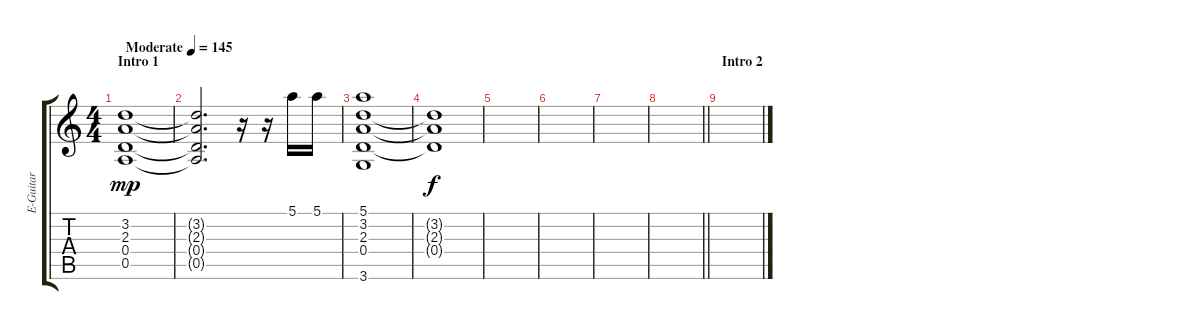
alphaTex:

\track ("E-Guitar" "E-Guitar") {instrument acousticguitarsteel}
\staff {score tabs}
\tuning (E4 B3 G3 D3 A2 E2) {hide}
\ts (4 4)
\section ("" "Intro 1")
\tempo (145 "Moderate")
\clef g2
\ks c
(3.2 2.3 0.4 0.5).1{dy mp instrument acousticguitarsteel} |
(3.2{t} 2.3{t} 0.4{t} 0.5{t}).2{d} r.16 r.16 5.1.16 5.1.16 |
(5.1 3.2 2.3 0.4 3.6).1 |
(3.2{t} 2.3{t} 0.4{t}).1{dy f} |
|
|
|
\barLineRight lightlight
|
\section ("" "Intro 2")
